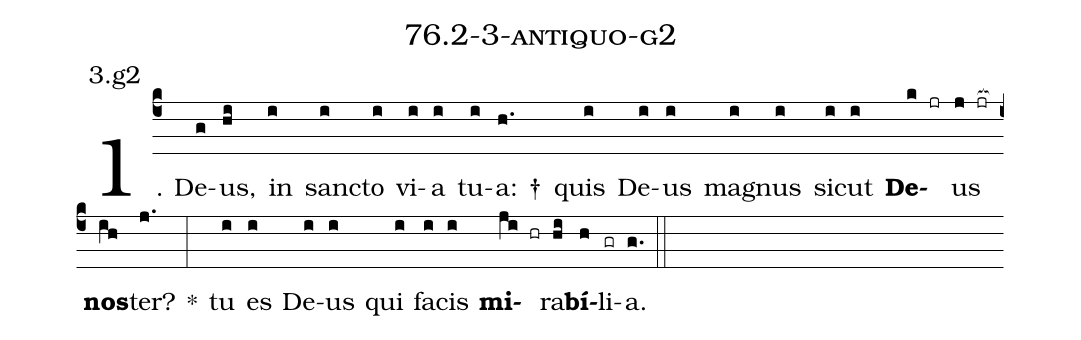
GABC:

name: 76.2-3-antiquo-g2;
annotation: 3.g2;
%%
(c4)1. De(g)us,(hi) in(i) sanc(i)to(i) vi(i)a(i) tu(i)a: †(h.) quis(i) De(i)us(i) ma(i)gnus(i) sic(i)ut(i) <b>De</b>(k jr)us(j jr[ocb:1{]) <b>nos</b>(ih[ocb:0}])ter?(j.) *(:) tu(i) es(i) De(i)us(i) qui(i) fa(i)cis(i) <b>mi</b>(ji hr)ra(hi)<b>bí</b>(h)li(gr)a.(g.) (::)
